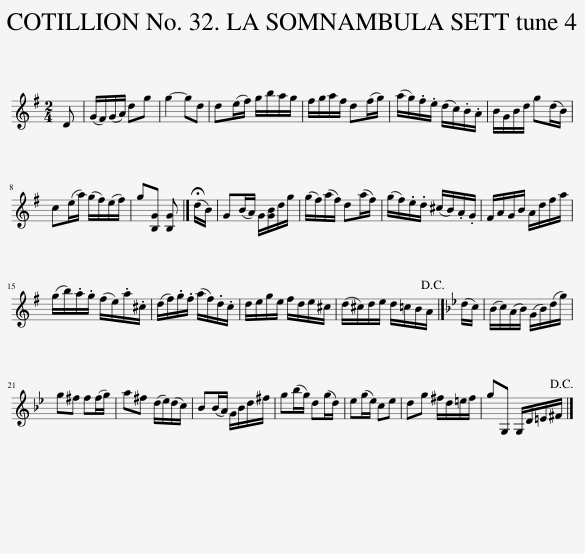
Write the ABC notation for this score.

X:1
L:1/8
M:2/4
I:linebreak $
K:G
V:1 treble
V:1
 D | (G/F/)(G/A/) dg | g2- gd | d(e/f/) g/b/a/g/ | f/g/a/f/ d(f/g/) | %5
 (a/g/).f/.e/ (d/c/).B/.A/ | B/G/B/d/ g(d/B/) |$ c(e/a/) (g/f/)(e/f/) | g[B,G] [B,G] |] (!fermata!d/B/) | %10
 G(B/A/) G/[GB]/d/g/ | (g/f/)(a/f/) d(a/f/) | (g/f/).e/.d/ (^c/B/).A/.G/ | F/A/G/B/ A/d/f/a/ |$ (g/b/).a/.g/ (f/e/).a/.^c/ | %15
 (d/f/).g/.f/ (a/f/).d/.c/ | d/e/g/e/ f/d/e/^c/ | (d/^c/)d/e/ d/=c/B/A/!D.C.! |][K:Gmin] (d/c/) | (B/c/)(A/B/) (G/B/)(d/g/) |$ %20
 g^f f(f/g/) | a^f (d/e/)(d/c/) | B(B/A/) G/B/d/^f/ | g(b/g/) d(g/d/) | e(g/e/) ce | %25
 dg ^f/d/=e/f/ | gG, G,/D/=E/^F/!D.C.! |] %27
